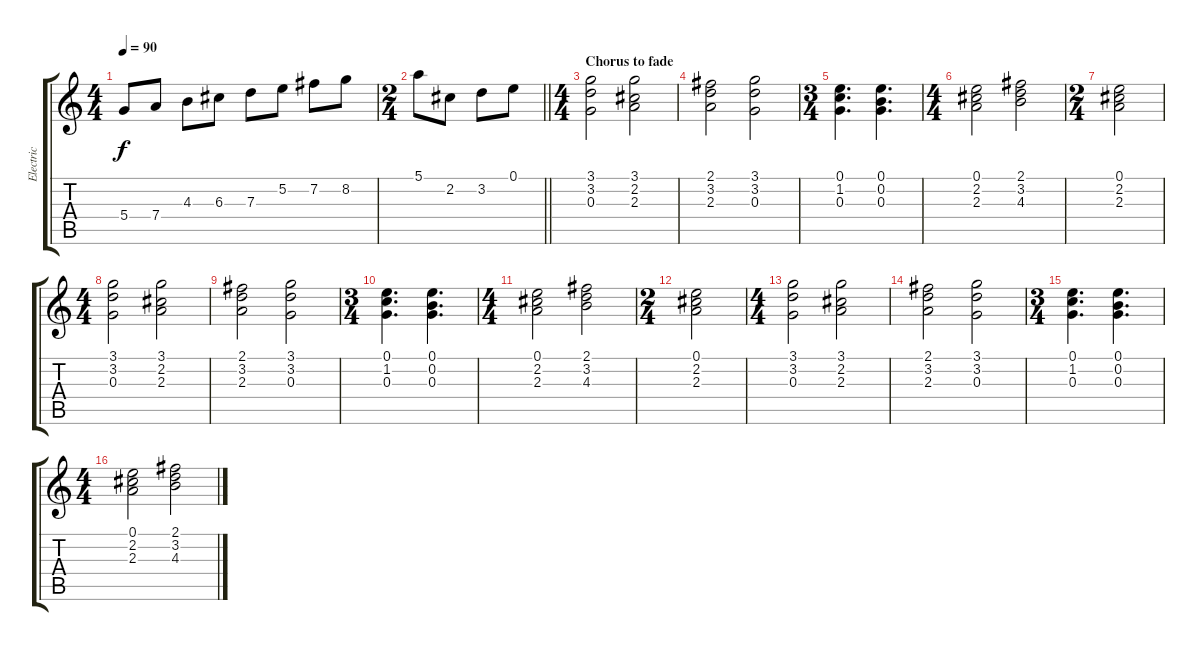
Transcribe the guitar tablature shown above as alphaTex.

\track ("Electric" "Electric") {instrument overdrivenguitar}
\staff {score tabs}
\tuning (E4 B3 G3 D3 A2 E2) {hide}
\ts (4 4)
\tempo 90
\clef g2
\ks c
5.4.8{dy f} 7.4.8 4.3.8 6.3.8 7.3.8 5.2.8 7.2.8 8.2.8 |
\ts (2 4)
\barLineRight lightlight
5.1.8 2.2.8 3.2.8 0.1.8 |
\ts (4 4)
\section ("" "Chorus to fade")
(3.1 3.2 0.3).2 (3.1 2.2 2.3).2 |
(2.1 3.2 2.3).2 (3.1 3.2 0.3).2 |
\ts (3 4)
(0.1 1.2 0.3).4{d} (0.1 0.2 0.3).4{d} |
\ts (4 4)
(0.1 2.2 2.3).2 (2.1 3.2 4.3).2 |
\ts (2 4)
(0.1 2.2 2.3).2 |
\ts (4 4)
(3.1 3.2 0.3).2 (3.1 2.2 2.3).2 |
(2.1 3.2 2.3).2 (3.1 3.2 0.3).2 |
\ts (3 4)
(0.1 1.2 0.3).4{d} (0.1 0.2 0.3).4{d} |
\ts (4 4)
(0.1 2.2 2.3).2 (2.1 3.2 4.3).2 |
\ts (2 4)
(0.1 2.2 2.3).2 |
\ts (4 4)
(3.1 3.2 0.3).2 (3.1 2.2 2.3).2 |
(2.1 3.2 2.3).2 (3.1 3.2 0.3).2 |
\ts (3 4)
(0.1 1.2 0.3).4{d} (0.1 0.2 0.3).4{d} |
\ts (4 4)
(0.1 2.2 2.3).2 (2.1 3.2 4.3).2
